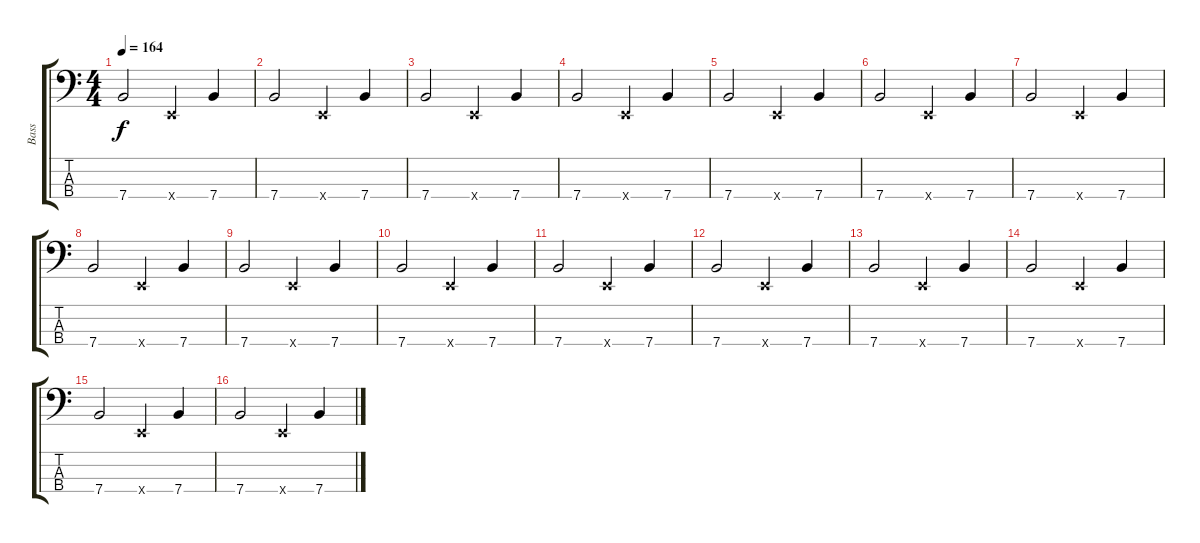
\track ("Bass" "Bass") {instrument electricbassfinger}
\staff {score tabs}
\tuning (G2 D2 A1 E1) {hide}
\ts (4 4)
\tempo 164
\clef f4
\ks c
7.4.2{dy f} 0.4{x}.4 7.4.4 |
7.4.2 0.4{x}.4 7.4.4 |
7.4.2 0.4{x}.4 7.4.4 |
7.4.2 0.4{x}.4 7.4.4 |
7.4.2 0.4{x}.4 7.4.4 |
7.4.2 0.4{x}.4 7.4.4 |
7.4.2 0.4{x}.4 7.4.4 |
7.4.2 0.4{x}.4 7.4.4 |
7.4.2 0.4{x}.4 7.4.4 |
7.4.2 0.4{x}.4 7.4.4 |
7.4.2 0.4{x}.4 7.4.4 |
7.4.2 0.4{x}.4 7.4.4 |
7.4.2 0.4{x}.4 7.4.4 |
7.4.2 0.4{x}.4 7.4.4 |
7.4.2 0.4{x}.4 7.4.4 |
7.4.2 0.4{x}.4 7.4.4
